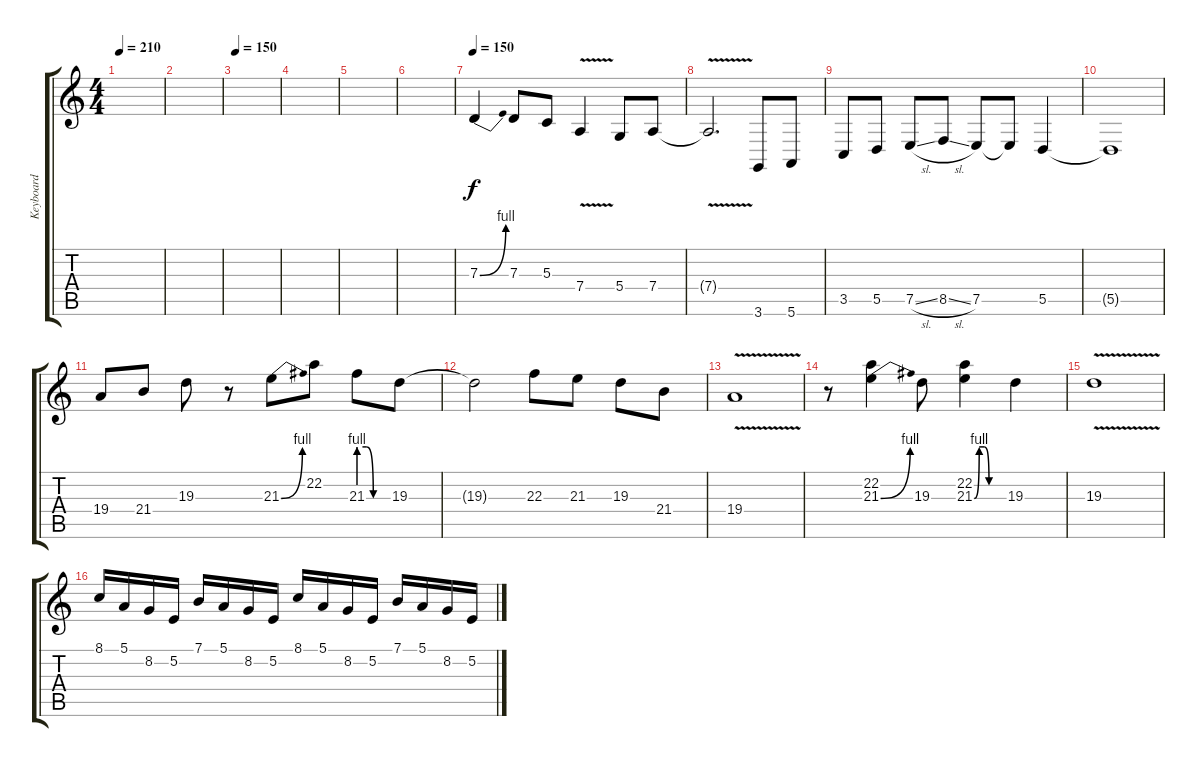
\track ("Keyboard" "Keyboard") {instrument lead2sawtooth}
\staff {score tabs}
\tuning (E4 B3 G3 D3 A2 E2) {hide}
\ts (4 4)
\tempo 210
\clef g2
\ks c
|
|
\tempo 150
|
|
|
|
\tempo 150
7.3{be (bend 0 0 60 4)}.4 7.3.8 5.3.8 7.4{v}.4 5.4.8 7.4.8 |
7.4{v t}.2{d} 3.6.8 5.6.8 |
3.5.8 5.5.8 7.5{sl}.8 8.5{sl}.8 7.5.8 7.5{t}.8 5.5.4 |
5.5{t}.1 |
19.4.8 21.4.8 19.3.8 r.8 21.3{be (bend 0 0 60 4)}.8 22.2.8 21.3{be (custom 0 4 15 4 30 0 60 0)}.8 19.3.8 |
19.3{t}.2 22.3.8 21.3.8 19.3.8 21.4.8 |
19.4{v}.1 |
r.8 (22.2 21.3{be (bend 0 0 60 4)}).4 19.3.8 (22.2 21.3{be (custom 0 0 10 4 20 4 30 0 60 0)}).4 19.3.4 |
19.3{v}.1 |
8.1.16 5.1.16 8.2.16 5.2.16 7.1.16 5.1.16 8.2.16 5.2.16 8.1.16 5.1.16 8.2.16 5.2.16 7.1.16 5.1.16 8.2.16 5.2.16
